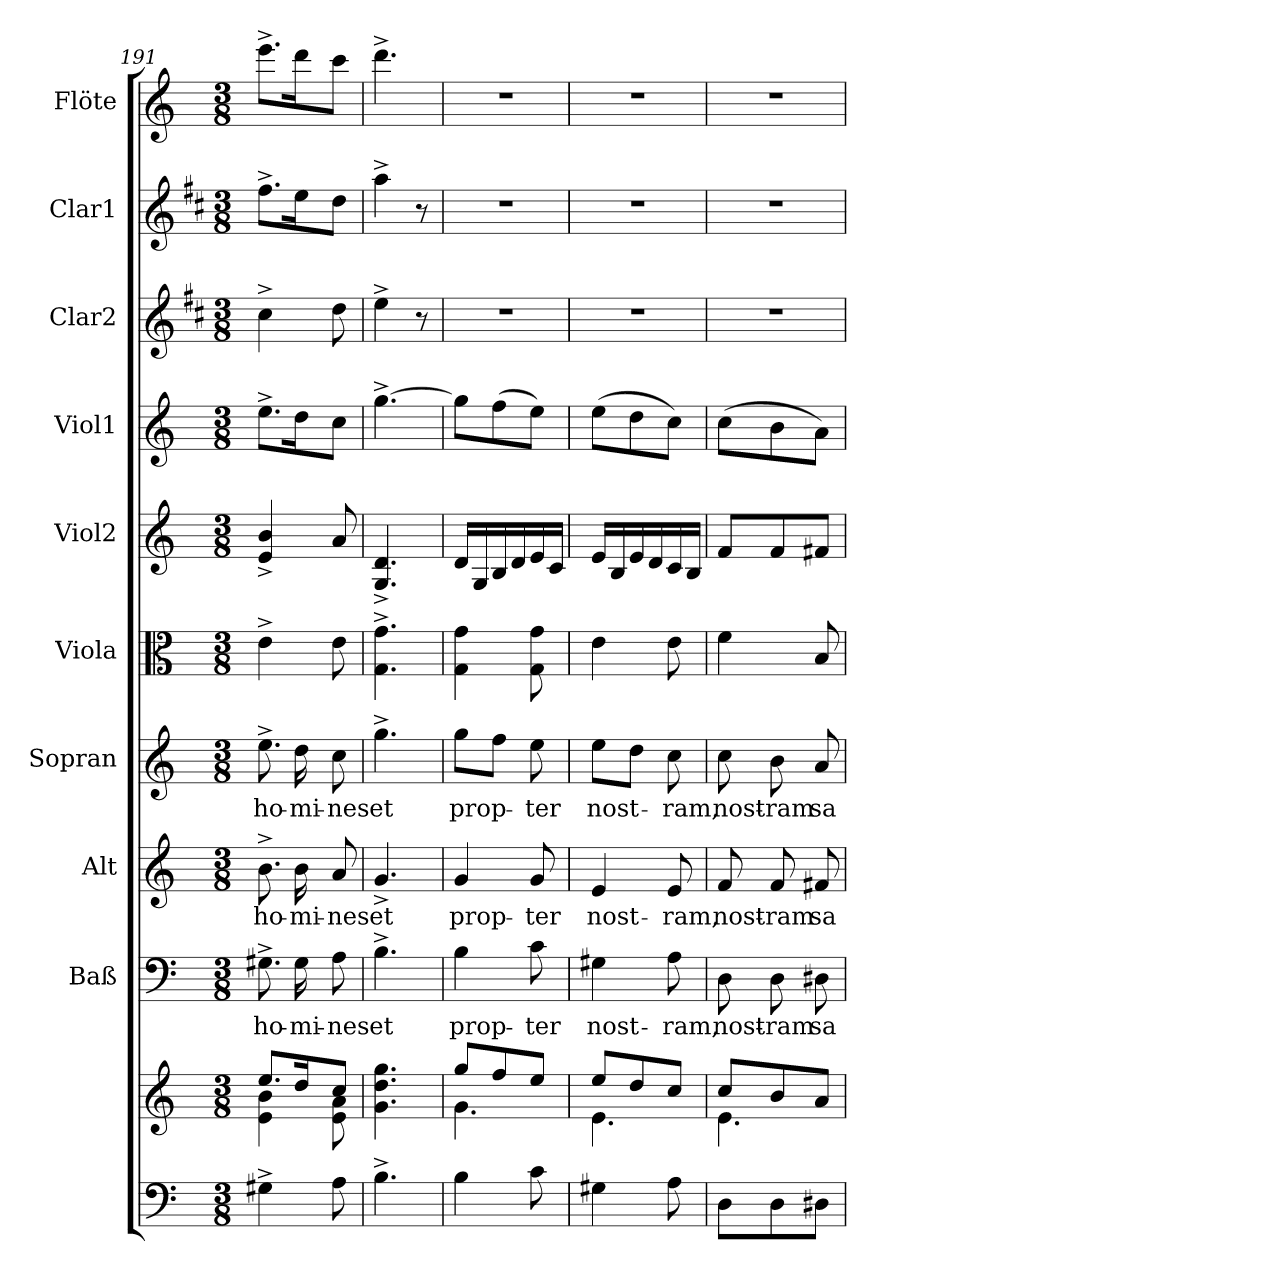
**kern	**kern	**kern	**text	**kern	**text	**kern	**text	**kern	**kern	**kern	**kern	**kern	**kern
*part10	*part10	*part9	*part9	*part8	*part8	*part7	*part7	*part6	*part5	*part4	*part3	*part2	*part1
*staff11	*staff10	*staff9	*staff9	*staff8	*staff8	*staff7	*staff7	*staff6	*staff5	*staff4	*staff3	*staff2	*staff1
*	*	*I"Baß	*	*I"Alt	*	*I"Sopran	*	*I"Viola	*I"Viol2	*I"Viol1	*I"Clar2	*I"Clar1	*I"Flöte
*	*	*	*	*	*	*	*	*I'Vla	*	*	*I'Cl	*I'Cl	*I'Fl
*clefF4	*clefG2	*clefF4	*	*clefG2	*	*clefG2	*	*clefC3	*clefG2	*clefG2	*clefG2	*clefG2	*clefG2
*	*	*	*	*	*	*	*	*	*	*	*ITrd1c2	*ITrd1c2	*
*k[]	*k[]	*k[]	*	*k[]	*	*k[]	*	*k[]	*k[]	*k[]	*k[]	*k[]	*k[]
*C:	*C:	*C:	*	*C:	*	*C:	*	*C:	*C:	*C:	*C:	*C:	*C:
*M3/8	*M3/8	*M3/8	*	*M3/8	*	*M3/8	*	*M3/8	*M3/8	*M3/8	*M3/8	*M3/8	*M3/8
=191	=191	=191	=191	=191	=191	=191	=191	=191	=191	=191	=191	=191	=191
*	*^	*	*	*	*	*	*	*	*	*	*	*	*
!	!	!	!	!LO:LY:b	!	!LO:LY:b	!	!LO:LY:b	!	!	!	!	!	!
4G#X^>\	8.ee/L	4e\ 4b\	8.G#X^>\	ho-	8.b^>\	ho-	8.ee^>\	ho-	4e^>\	4e/^< 4b/^<	8.ee^>\L	4b^>\	8.ee^>\L	8.eee^>\L
!	!	!	!	!LO:LY:b	!	!LO:LY:b	!	!LO:LY:b	!	!	!	!	!	!
.	16dd/k	.	16G#\	-mi-	16b\	-mi-	16dd\	-mi-	.	.	16dd\k	.	16dd\k	16ddd\k
!	!	!	!	!LO:LY:b	!	!LO:LY:b	!	!LO:LY:b	!	!	!	!	!	!
8A\	8cc/J	8e\ 8a\	8A\	-nes	8a/	-nes	8cc\	-nes	8e\	8a/	8cc\J	8cc\	8cc\J	8ccc\J
!!LO:PB:g=z
=192	=192	=192	=192	=192	=192	=192	=192	=192	=192	=192	=192	=192	=192	=192
!	!	!	!	!LO:LY:b	!	!LO:LY:b	!	!LO:LY:b	!	!	!	!	!	!
*	*v	*v	*	*	*	*	*	*	*	*	*	*	*	*
4.B^>\	4.g\ 4.dd\ 4.gg\	4.B^>\	et	4.g^</	et	4.gg^>\	et	4.G\^> 4.g\^>	4.G/^< 4.d/^<	[4.gg^>\	4dd^>\	4gg^>\	4.ddd^>\
.	.	.	.	.	.	.	.	.	.	.	8r	8r	.
=193	=193	=193	=193	=193	=193	=193	=193	=193	=193	=193	=193	=193	=193
*	*^	*	*	*	*	*	*	*	*	*	*	*	*
!	!	!	!	!LO:LY:b	!	!LO:LY:b	!	!LO:LY:b	!	!	!	!	!	!
4B\	8gg/L	4.g\	4B\	prop-	4g/	prop-	8gg\L	prop-	4G\ 4g\	16d/LL	8gg\L]	4.r	4.r	4.r
.	.	.	.	.	.	.	.	.	.	16G/	.	.	.	.
.	8ff/	.	.	.	.	.	8ff\J	.	.	16B/	(>8ff\	.	.	.
.	.	.	.	.	.	.	.	.	.	16d/	.	.	.	.
!	!	!	!	!LO:LY:b	!	!LO:LY:b	!	!LO:LY:b	!	!	!	!	!	!
8c\	8ee/J	.	8c\	-ter	8g/	-ter	8ee\	-ter	8G\ 8g\	16e/	8ee\J)	.	.	.
.	.	.	.	.	.	.	.	.	.	16c/JJ	.	.	.	.
=194	=194	=194	=194	=194	=194	=194	=194	=194	=194	=194	=194	=194	=194	=194
!	!	!	!	!LO:LY:b	!	!LO:LY:b	!	!LO:LY:b	!	!	!	!	!	!
4G#X\	8ee/L	4.e\	4G#X\	nost-	4e/	nost-	8ee\L	nost-	4e\	16e/LL	(>8ee\L	4.r	4.r	4.r
.	.	.	.	.	.	.	.	.	.	16B/	.	.	.	.
.	8dd/	.	.	.	.	.	8dd\J	.	.	16e/	8dd\	.	.	.
.	.	.	.	.	.	.	.	.	.	16d/	.	.	.	.
!	!	!	!	!LO:LY:b	!	!LO:LY:b	!	!LO:LY:b	!	!	!	!	!	!
8A\	8cc/J	.	8A\	-ram,	8e/	-ram,	8cc\	-ram,	8e\	16c/	8cc\J)	.	.	.
.	.	.	.	.	.	.	.	.	.	16B/JJ	.	.	.	.
=195	=195	=195	=195	=195	=195	=195	=195	=195	=195	=195	=195	=195	=195	=195
!	!	!	!	!LO:LY:b	!	!LO:LY:b	!	!LO:LY:b	!	!	!	!	!	!
8D\L	8cc/L	4.e\	8D\	nost-	8f/	nost-	8cc\	nost-	4f\	8f/L	(>8cc\L	4.r	4.r	4.r
!	!	!	!	!LO:LY:b	!	!LO:LY:b	!	!LO:LY:b	!	!	!	!	!	!
8D\	8b/	.	8D\	-ram	8f/	-ram	8b\	-ram	.	8f/	8b\	.	.	.
!	!	!	!	!LO:LY:b	!	!LO:LY:b	!	!LO:LY:b	!	!	!	!	!	!
8D#X\J	8a/J	.	8D#X\	sa-	8f#X/	sa-	8a/	sa-	8B/	8f#X/J	8a\J)	.	.	.
*	*v	*v	*	*	*	*	*	*	*	*	*	*	*	*
=	=	=	=	=	=	=	=	=	=	=	=	=	=
*-	*-	*-	*-	*-	*-	*-	*-	*-	*-	*-	*-	*-	*-
